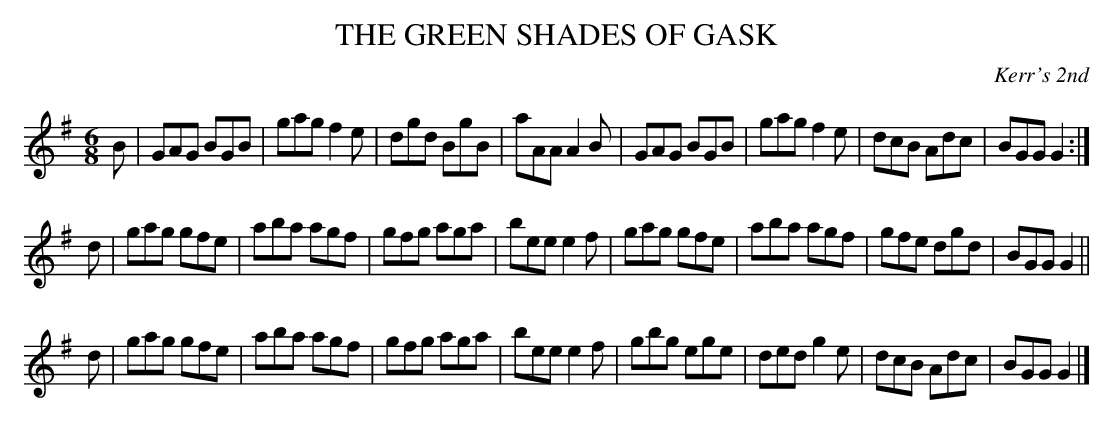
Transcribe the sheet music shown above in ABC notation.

X:1
T: THE GREEN SHADES OF GASK
O: Kerr's 2nd
M: 6/8
L: 1/8
K: G
B | GAG BGB | gag f2e | dgd BgB | aAA A2B \
  | GAG BGB | gag f2e | dcB Adc | BGG G2 :|
d | gag gfe | aba agf | gfg aga | bee e2f \
  | gag gfe | aba agf | gfe dgd | BGG G2 ||
d | gag gfe | aba agf | gfg aga | bee e2f \
  | gbg ege | ded g2e | dcB Adc | BGG G2 |]
